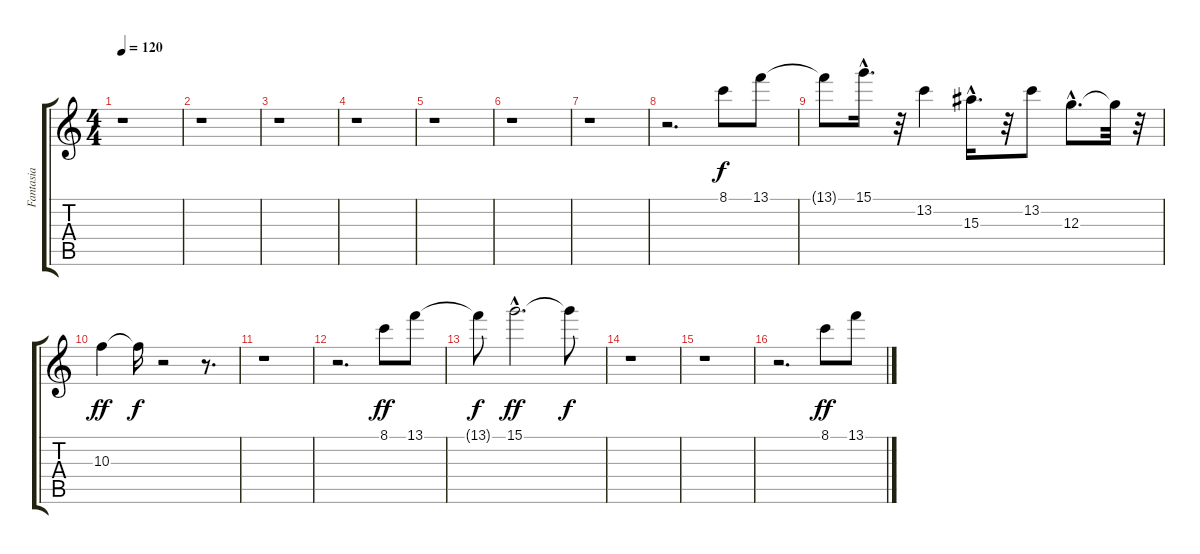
\track ("Fantasia" "Fantasia") {instrument electricbasspick}
\staff {score tabs}
\tuning (E4 B3 G3 D3 A2 E2) {hide}
\ts (4 4)
\tempo 120
\clef g2
\ks c
r.1{dy fff} |
r.1 |
r.1 |
r.1 |
r.1 |
r.1 |
r.1 |
r.2{d} 8.1.8{dy f instrument pad1newage} 13.1.8 |
13.1{t}.8 15.1{hac}.16{d} r.32 13.2.4 15.3{hac}.16{d} r.32 13.2.8 12.3{hac}.8{d} 12.3{t}.32 r.32 |
10.3.4{dy ff} 10.3{t}.16{dy f} r.2 r.8{d} |
r.1 |
r.2{d} 8.1.8{dy ff} 13.1.8 |
13.1{t}.8{dy f} 15.1{hac}.2{d dy ff} 15.1{t}.8{dy f} |
r.1 |
r.1 |
r.2{d} 8.1.8{dy ff} 13.1.8
